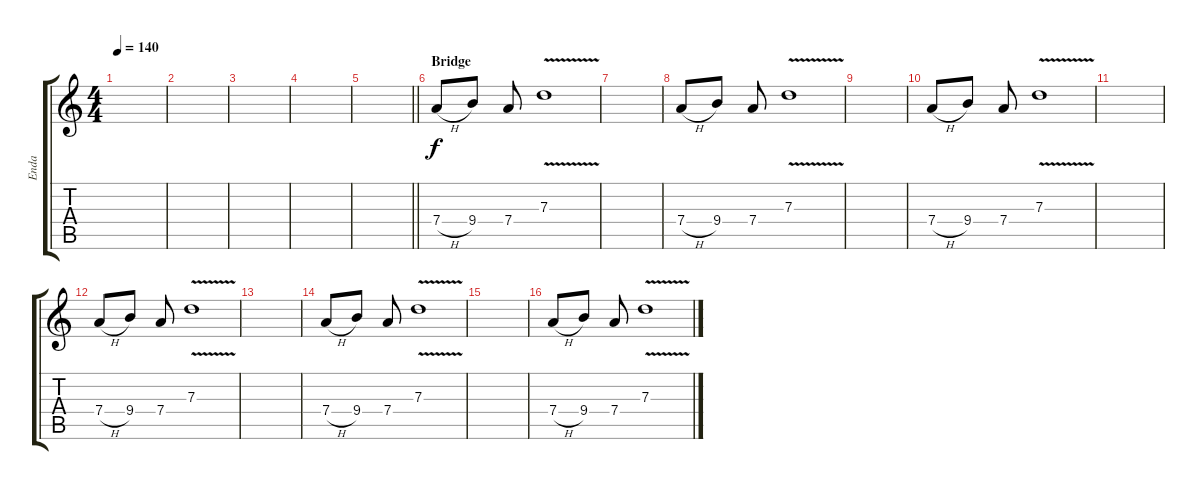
\track ("Enda" "Enda") {instrument acousticguitarsteel}
\staff {score tabs}
\tuning (E4 B3 G3 D3 A2 E2) {hide}
\ts (4 4)
\tempo 140
\clef g2
\ks c
|
|
|
|
\barLineRight lightlight
|
\section ("" "Bridge")
7.4{h}.8 9.4.8 7.4.8 7.3{v}.1 |
|
7.4{h}.8 9.4.8 7.4.8 7.3{v}.1 |
|
7.4{h}.8 9.4.8 7.4.8 7.3{v}.1 |
|
7.4{h}.8 9.4.8 7.4.8 7.3{v}.1 |
|
7.4{h}.8 9.4.8 7.4.8 7.3{v}.1 |
|
7.4{h}.8 9.4.8 7.4.8 7.3{v}.1
